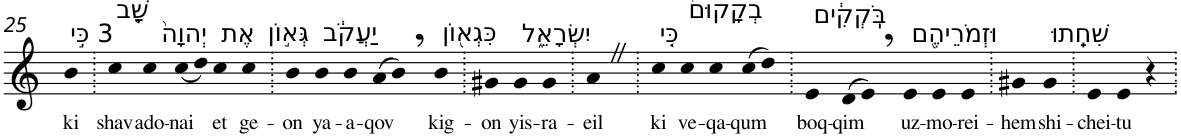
**kern	**text
*part1	*part1
*staff1	*staff1
*I"Piano	*
*I'Pno	*
!!LO:PB:g=z
*clefG2	*
*k[]	*
=25	=25
!LO:TX:a:t=3 כִּ֣י	!
!	!LO:LY:b
4b	ki
=26.	=26.
!LO:TX:a:t=שָׁ֤ב	!
!	!LO:LY:b
4cc	shav
!LO:TX:a:t=יְהוָה֙	!
!	!LO:LY:b
4cc	ado-
!	!LO:LY:b
(<8cc	-nai
8dd)	.
!LO:TX:a:t=אֶת	!
!	!LO:LY:b
4cc	et
!LO:TX:a:t=גְּא֣וֹן	!
!	!LO:LY:b
4cc	ge-
=27.	=27.
!	!LO:LY:b
4b	-on
!LO:TX:a:t=יַעֲקֹ֔ב	!
!	!LO:LY:b
4b	ya-
!	!LO:LY:b
4b	-a-
!	!LO:LY:b
(>8a	-qov
8b,)	.
!LO:TX:a:t=כִּגְא֖וֹן	!
!	!LO:LY:b
4b	kig-
=28.	=28.
!	!LO:LY:b
4g#X	-on
!LO:TX:a:t=יִשְׂרָאֵ֑ל	!
!	!LO:LY:b
4g#	yis-
!	!LO:LY:b
4g#	-ra-
=29.	=29.
!	!LO:LY:b
4aZ	-eil
=30.	=30.
!LO:TX:a:t=כִּ֤י	!
!	!LO:LY:b
4cc	ki
!LO:TX:a:t=בְקָקוּם֙	!
!	!LO:LY:b
4cc	ve-
!	!LO:LY:b
4cc	-qa-
!	!LO:LY:b
(>8cc	-qum
8dd)	.
=31.	=31.
!LO:TX:a:t=בֹּֽקְקִ֔ים	!
!	!LO:LY:b
4e	boq-
!	!LO:LY:b
(>8d	-qim
8e,)	.
!LO:TX:a:t=וּזְמֹרֵיהֶ֖ם	!
!	!LO:LY:b
4e	uz-
!	!LO:LY:b
4e	-mo-
!	!LO:LY:b
4e	-rei-
=32.	=32.
!	!LO:LY:b
4g#X	-hem
!LO:TX:a:t=שִׁחֵֽתוּ	!
!	!LO:LY:b
4g#	shi-
=33.	=33.
!	!LO:LY:b
4e	-chei-
!	!LO:LY:b
4e	-tu
4r	.
=.	=.
*-	*-
